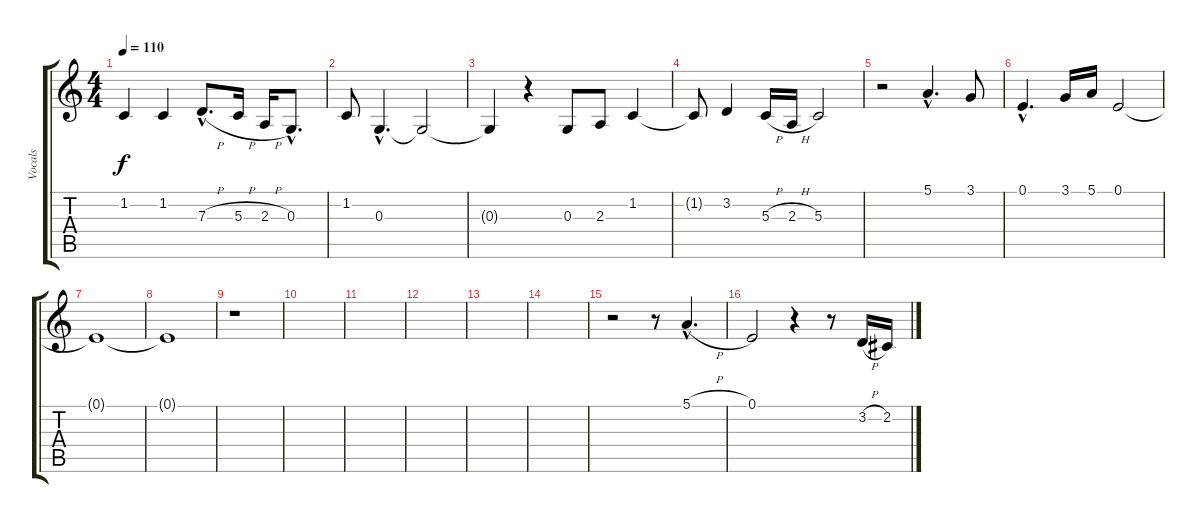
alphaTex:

\track ("Vocals" "Vocals") {instrument clarinet}
\staff {score tabs}
\tuning (E4 B3 G3 D3 A2 E2) {hide}
\ts (4 4)
\tempo 110
\clef g2
\ks c
1.2.4{dy f} 1.2.4 7.3{h hac}.8{d} 5.3{h}.16 2.3{h}.16 0.3{hac}.8{d} |
1.2.8 0.3{hac}.4{d} 0.3{t}.2 |
0.3{t}.4 r.4 0.3.8 2.3.8 1.2.4 |
1.2{t}.8 3.2.4 5.3{h}.16 2.3{h}.16 5.3.2 |
r.2 5.1{hac}.4{d} 3.1.8 |
0.1{hac}.4{d} 3.1.16 5.1.16 0.1.2 |
0.1{t}.1 |
0.1{t}.1 |
r.1 |
|
|
|
|
|
r.2 r.8 5.1{h hac}.4{d} |
0.1.2 r.4 r.8 3.2{h}.16 2.2.16
